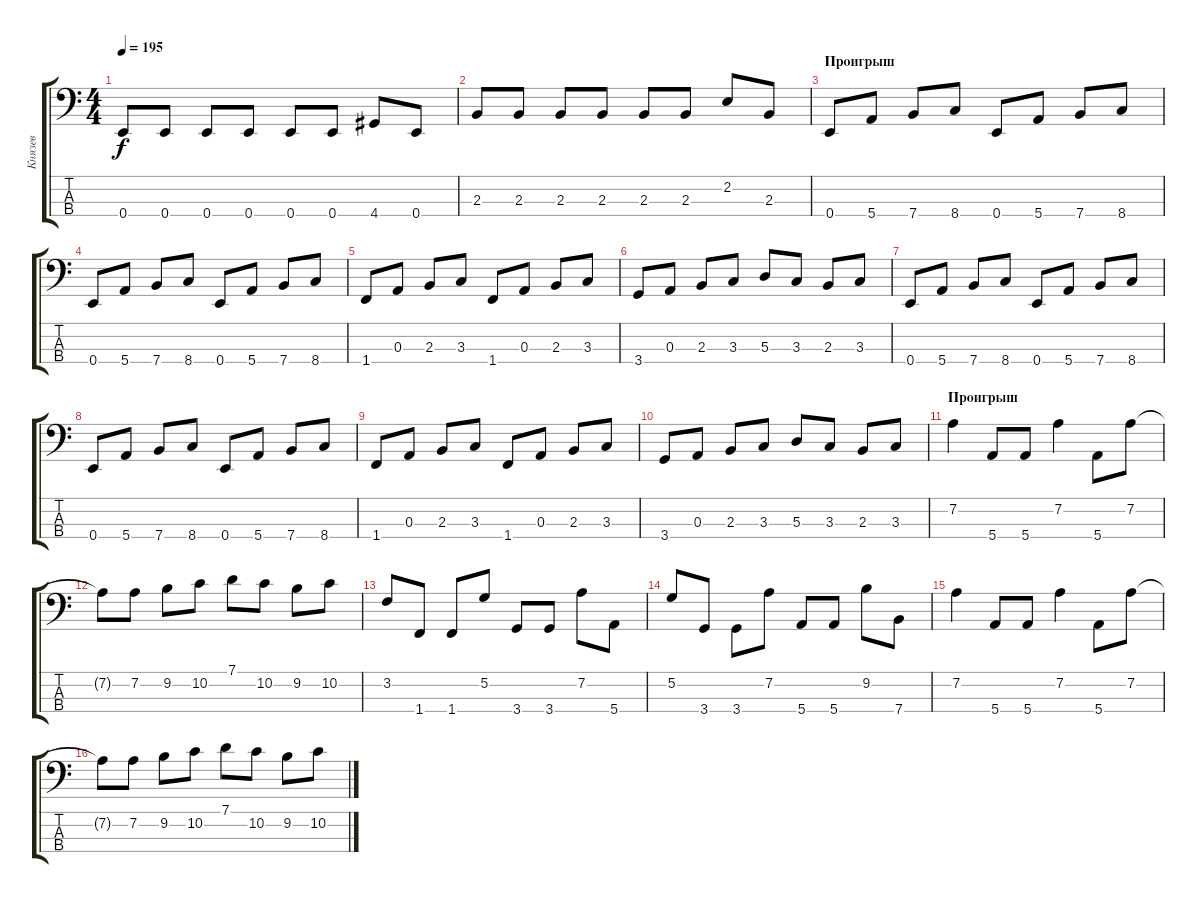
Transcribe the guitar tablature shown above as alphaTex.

\track ("Князев" "Князев") {instrument electricbassfinger}
\staff {score tabs}
\tuning (G2 D2 A1 E1) {hide}
\ts (4 4)
\tempo 195
\clef f4
\ks c
0.4.8{dy f} 0.4.8 0.4.8 0.4.8 0.4.8 0.4.8 4.4.8 0.4.8 |
2.3.8 2.3.8 2.3.8 2.3.8 2.3.8 2.3.8 2.2.8 2.3.8 |
\section ("" "Проигрыш")
0.4.8 5.4.8 7.4.8 8.4.8 0.4.8 5.4.8 7.4.8 8.4.8 |
0.4.8 5.4.8 7.4.8 8.4.8 0.4.8 5.4.8 7.4.8 8.4.8 |
1.4.8 0.3.8 2.3.8 3.3.8 1.4.8 0.3.8 2.3.8 3.3.8 |
3.4.8 0.3.8 2.3.8 3.3.8 5.3.8 3.3.8 2.3.8 3.3.8 |
0.4.8 5.4.8 7.4.8 8.4.8 0.4.8 5.4.8 7.4.8 8.4.8 |
0.4.8 5.4.8 7.4.8 8.4.8 0.4.8 5.4.8 7.4.8 8.4.8 |
1.4.8 0.3.8 2.3.8 3.3.8 1.4.8 0.3.8 2.3.8 3.3.8 |
3.4.8 0.3.8 2.3.8 3.3.8 5.3.8 3.3.8 2.3.8 3.3.8 |
\section ("" "Проигрыш")
7.2.4 5.4.8 5.4.8 7.2.4 5.4.8 7.2.8 |
7.2{t}.8 7.2.8 9.2.8 10.2.8 7.1.8 10.2.8 9.2.8 10.2.8 |
3.2.8 1.4.8 1.4.8 5.2.8 3.4.8 3.4.8 7.2.8 5.4.8 |
5.2.8 3.4.8 3.4.8 7.2.8 5.4.8 5.4.8 9.2.8 7.4.8 |
7.2.4 5.4.8 5.4.8 7.2.4 5.4.8 7.2.8 |
7.2{t}.8 7.2.8 9.2.8 10.2.8 7.1.8 10.2.8 9.2.8 10.2.8
